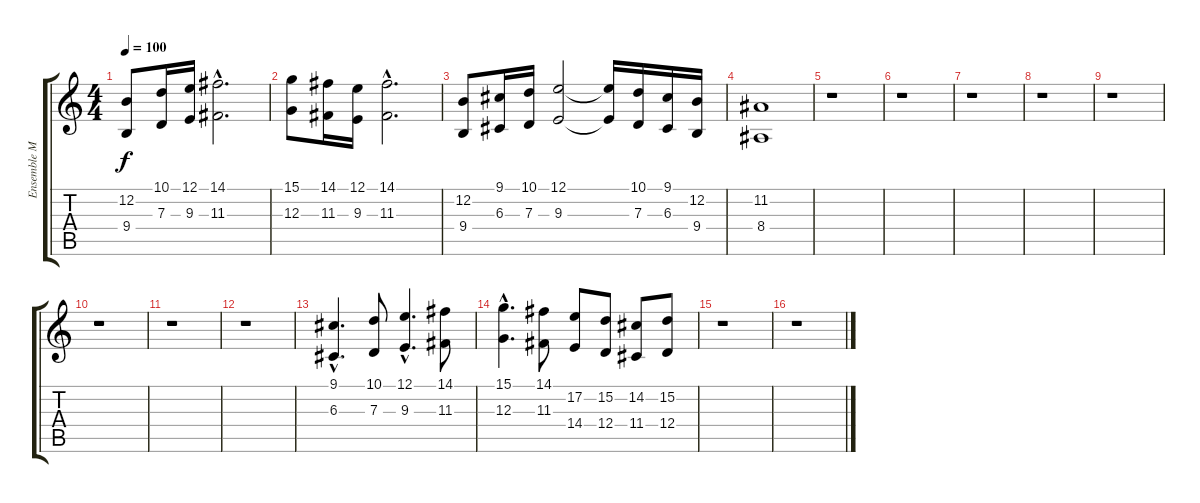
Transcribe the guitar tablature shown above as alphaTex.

\track ("Ensemble Melody" "Ensemble M") {instrument stringensemble1}
\staff {score tabs}
\tuning (E4 B3 G3 D3 A2 E2) {hide}
\ts (4 4)
\section ("" "")
\tempo 100
\clef g2
\ks c
(12.2 9.4).8{dy f} (10.1 7.3).16 (12.1 9.3).16 (14.1{hac} 11.3{hac}).2{d} |
(15.1 12.3).8 (14.1 11.3).16 (12.1 9.3).16 (14.1{hac} 11.3{hac}).2{d} |
(12.2 9.4).8 (9.1 6.3).16 (10.1 7.3).16 (12.1 9.3).2 (12.1{t} 9.3{t}).16 (10.1 7.3).16 (9.1 6.3).16 (12.2 9.4).16 |
(11.2 8.4).1 |
\section ("" "")
r.1 |
r.1 |
r.1 |
r.1 |
r.1 |
r.1 |
r.1 |
r.1 |
\section ("" "")
(9.1{hac} 6.3{hac}).4{d volume 14} (10.1 7.3).8 (12.1{hac} 9.3{hac}).4{d} (14.1 11.3).8 |
(15.1{hac} 12.3{hac}).4{d} (14.1 11.3).8 (17.2 14.4).8 (15.2 12.4).8 (14.2 11.4).8 (15.2 12.4).8 |
r.1 |
r.1
